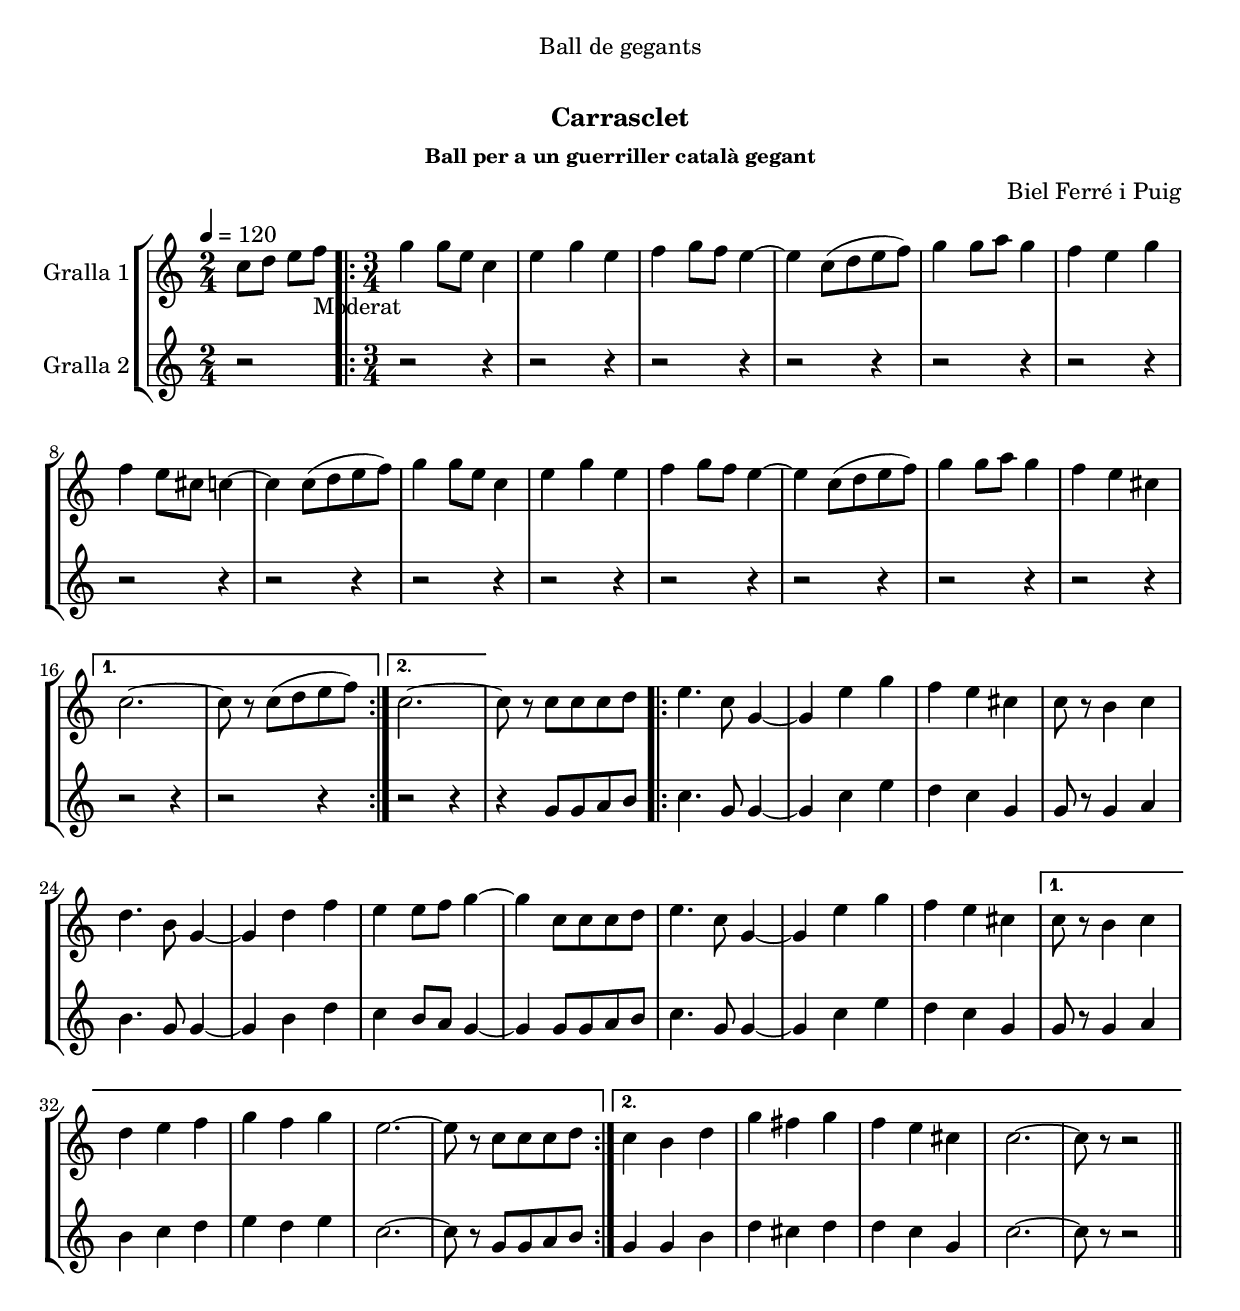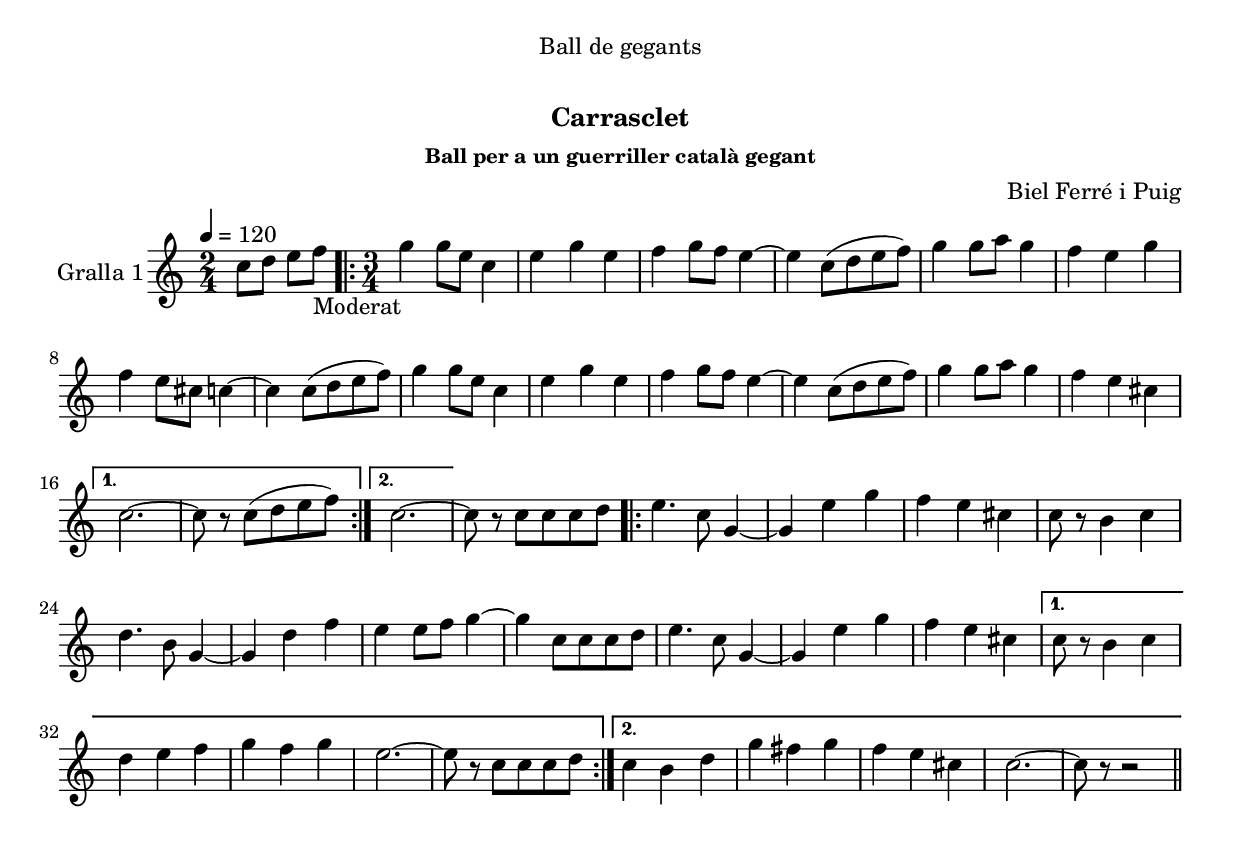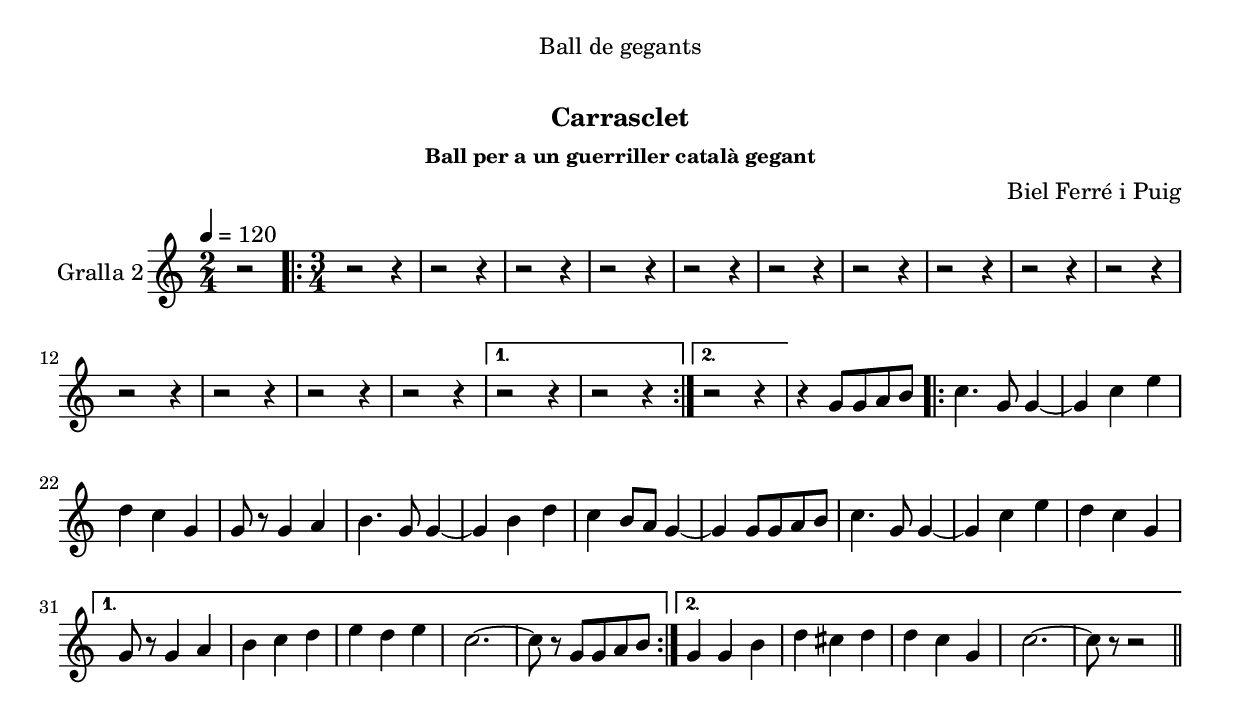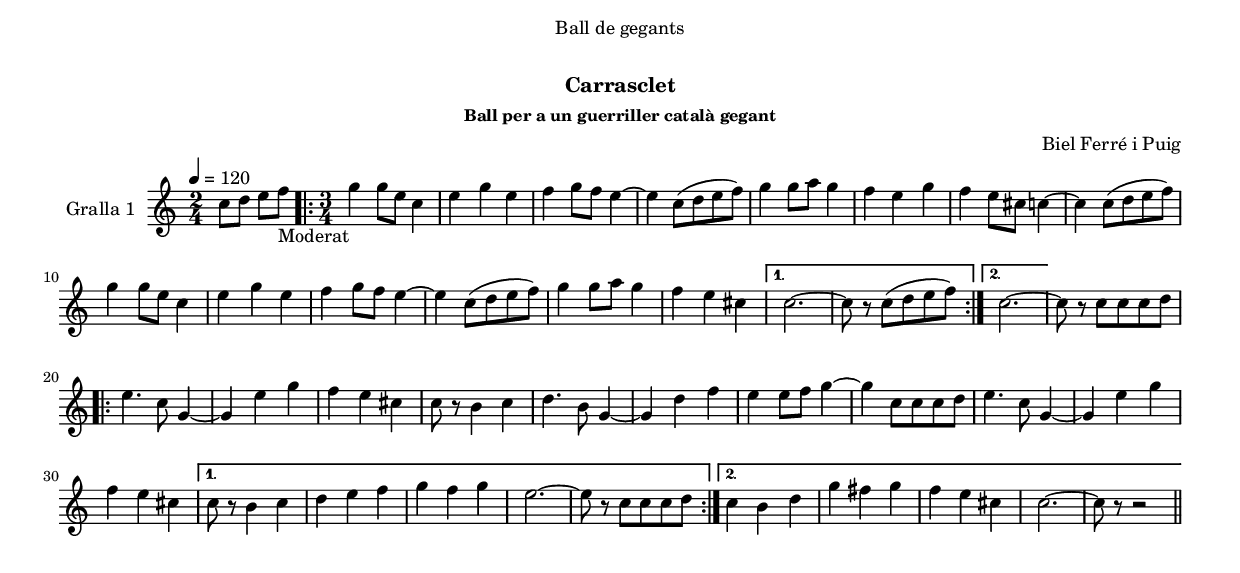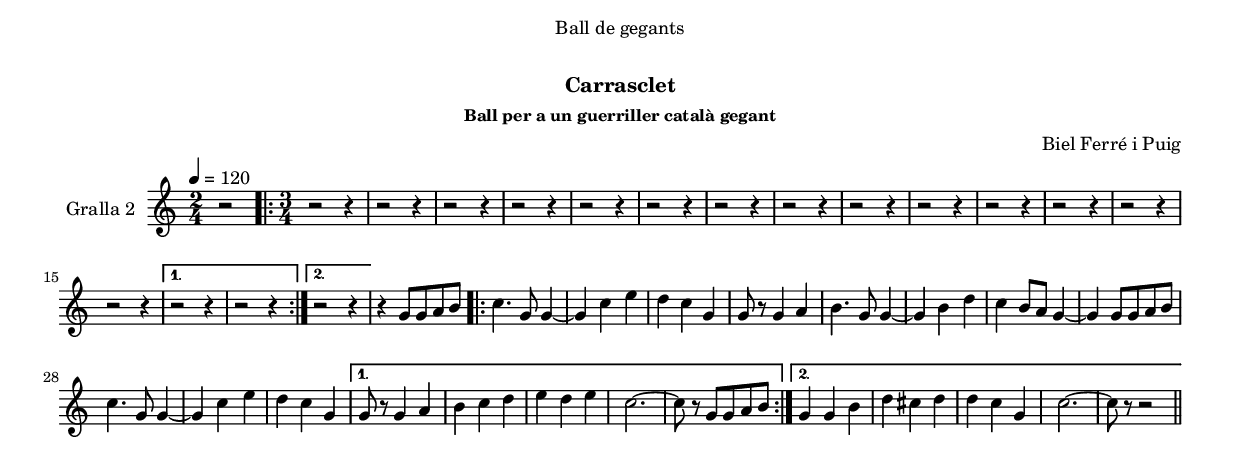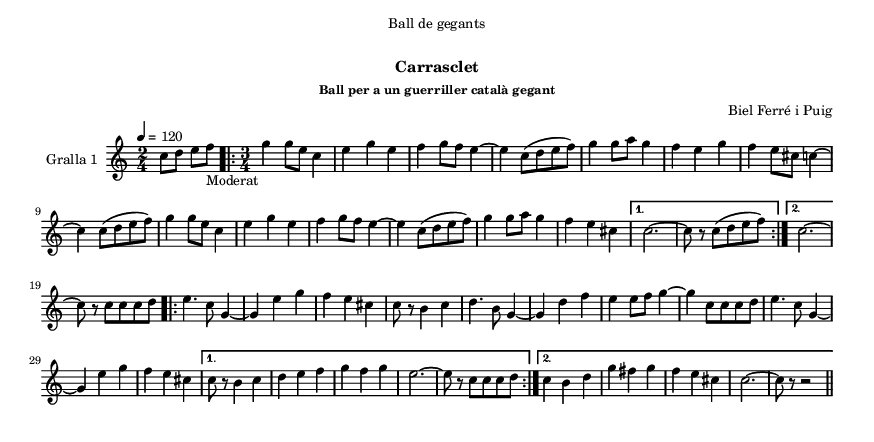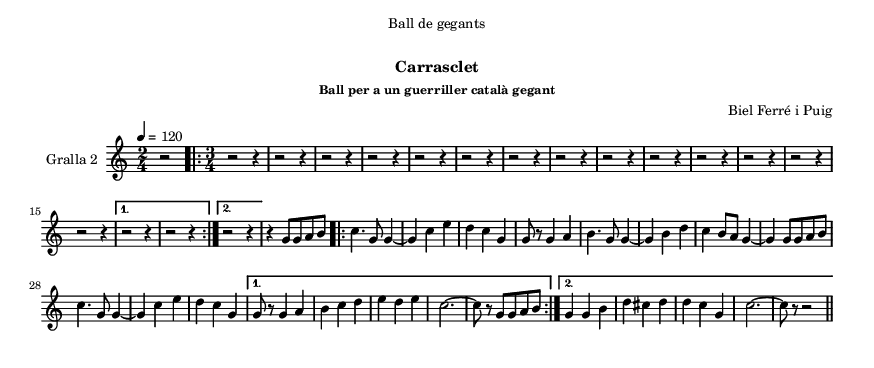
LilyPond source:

\version "2.16.0"

\header {
  dedication="Ball de gegants"
  title="  "
  subtitle="Carrasclet"
  subsubtitle="Ball per a un guerriller català gegant"
  poet=""
  meter=""
  piece=""
  composer="Biel Ferré i Puig"
  arranger=""
  opus=""
  instrument=""
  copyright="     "
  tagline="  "
}

liniaroAa =
\relative c''
{
  \tempo 4=120
  \clef treble
  \key c \major
  \time 2/4
  c8 d e f _"Moderat"   |
  \time 3/4   \repeat volta 2 { g4 g8 e c4  |
  e4 g e  |
  f4 g8 f e4 ~  |
  %05
  e4 c8 ( d e f )  |
  g4 g8 a g4  |
  f4 e g  |
  f4 e8 cis c4 ~  |
  c4 c8 ( d e f )  |
  %10
  g4 g8 e c4  |
  e4 g e  |
  f4 g8 f e4 ~  |
  e4 c8 ( d e f )  |
  g4 g8 a g4  |
  %15
  f4 e cis }
  \alternative { { c2. ~  |
  c8 r c ( d e f ) }
  { c2. ~ } }
  c8 r c c c d  |
  %20
  \repeat volta 2 { e4. c8 g4 ~  |
  g4 e' g  |
  f4 e cis  |
  c8 r b4 c  |
  d4. b8 g4 ~  |
  %25
  g4 d' f  |
  e4 e8 f g4 ~  |
  g4 c,8 c c d  |
  e4. c8 g4 ~  |
  g4 e' g  |
  %30
  f4 e cis }
  \alternative { { c8 r b4 c  |
  d4 e f  |
  g4 f g  |
  e2. ~  |
  %35
  e8 r c c c d }
  { c4 b d  |
  g4 fis g  |
  f4 e cis  |
  c2. ~  |
  %40
  c8 r r2 } } \bar "||" % kompletite
}

liniaroAb =
\relative g'
{
  \tempo 4=120
  \clef treble
  \key c \major
  \time 2/4
  r2  |
  \time 3/4   \repeat volta 2 { r2 r4  |
  r2 r4  |
  r2 r4  |
  %05
  r2 r4  |
  r2 r4  |
  r2 r4  |
  r2 r4  |
  r2 r4  |
  %10
  r2 r4  |
  r2 r4  |
  r2 r4  |
  r2 r4  |
  r2 r4  |
  %15
  r2 r4 }
  \alternative { { r2 r4  |
  r2 r4 }
  { r2 r4 } }
  r4 g8 g a b  |
  %20
  \repeat volta 2 { c4. g8 g4 ~  |
  g4 c e  |
  d4 c g  |
  g8 r g4 a  |
  b4. g8 g4 ~  |
  %25
  g4 b d  |
  c4 b8 a g4 ~  |
  g4 g8 g a b  |
  c4. g8 g4 ~  |
  g4 c e  |
  %30
  d4 c g }
  \alternative { { g8 r g4 a  |
  b4 c d  |
  e4 d e  |
  c2. ~  |
  %35
  c8 r g g a b }
  { g4 g b  |
  d4 cis d  |
  d4 c g  |
  c2. ~  |
  %40
  c8 r r2 } } \bar "||" % kompletite
}

\book {

\paper {
  print-page-number = false
  #(set-paper-size "a4")
  #(layout-set-staff-size 20)
}

\bookpart {
  \score {
    \new StaffGroup {
      \override Score.RehearsalMark #'self-alignment-X = #LEFT
      <<
        \new Staff \with {instrumentName = #"Gralla 1" } \liniaroAa
        \new Staff \with {instrumentName = #"Gralla 2" } \liniaroAb
      >>
    }
    \layout {}
  }\score { \unfoldRepeats
    \new StaffGroup {
      \override Score.RehearsalMark #'self-alignment-X = #LEFT
      <<
        \new Staff \with {instrumentName = #"Gralla 1" } \liniaroAa
        \new Staff \with {instrumentName = #"Gralla 2" } \liniaroAb
      >>
    }
    \midi {}
  }
}

\bookpart {
  \header {}
  \score {
    \new StaffGroup {
      \override Score.RehearsalMark #'self-alignment-X = #LEFT
      <<
        \new Staff \with {instrumentName = #"Gralla 1" } \liniaroAa
      >>
    }
    \layout {}
  }\score { \unfoldRepeats
    \new StaffGroup {
      \override Score.RehearsalMark #'self-alignment-X = #LEFT
      <<
        \new Staff \with {instrumentName = #"Gralla 1" } \liniaroAa
      >>
    }
    \midi {}
  }
}

\bookpart {
  \header {}
  \score {
    \new StaffGroup {
      \override Score.RehearsalMark #'self-alignment-X = #LEFT
      <<
        \new Staff \with {instrumentName = #"Gralla 2" } \liniaroAb
      >>
    }
    \layout {}
  }\score { \unfoldRepeats
    \new StaffGroup {
      \override Score.RehearsalMark #'self-alignment-X = #LEFT
      <<
        \new Staff \with {instrumentName = #"Gralla 2" } \liniaroAb
      >>
    }
    \midi {}
  }
}

}

\book {

\paper {
  print-page-number = false
  #(set-paper-size "a5landscape")
  #(layout-set-staff-size 16)
  #(define output-suffix "a5")
}

\bookpart {
  \header {}
  \score {
    \new StaffGroup {
      \override Score.RehearsalMark #'self-alignment-X = #LEFT
      <<
        \new Staff \with {instrumentName = #"Gralla 1" } \liniaroAa
      >>
    }
    \layout {}
  }
}

\bookpart {
  \header {}
  \score {
    \new StaffGroup {
      \override Score.RehearsalMark #'self-alignment-X = #LEFT
      <<
        \new Staff \with {instrumentName = #"Gralla 2" } \liniaroAb
      >>
    }
    \layout {}
  }
}

}

\book {

\paper {
  print-page-number = false
  #(set-paper-size "a6landscape")
  #(layout-set-staff-size 12)
  #(define output-suffix "a6")
}

\bookpart {
  \header {}
  \score {
    \new StaffGroup {
      \override Score.RehearsalMark #'self-alignment-X = #LEFT
      <<
        \new Staff \with {instrumentName = #"Gralla 1" } \liniaroAa
      >>
    }
    \layout {}
  }
}

\bookpart {
  \header {}
  \score {
    \new StaffGroup {
      \override Score.RehearsalMark #'self-alignment-X = #LEFT
      <<
        \new Staff \with {instrumentName = #"Gralla 2" } \liniaroAb
      >>
    }
    \layout {}
  }
}

}

